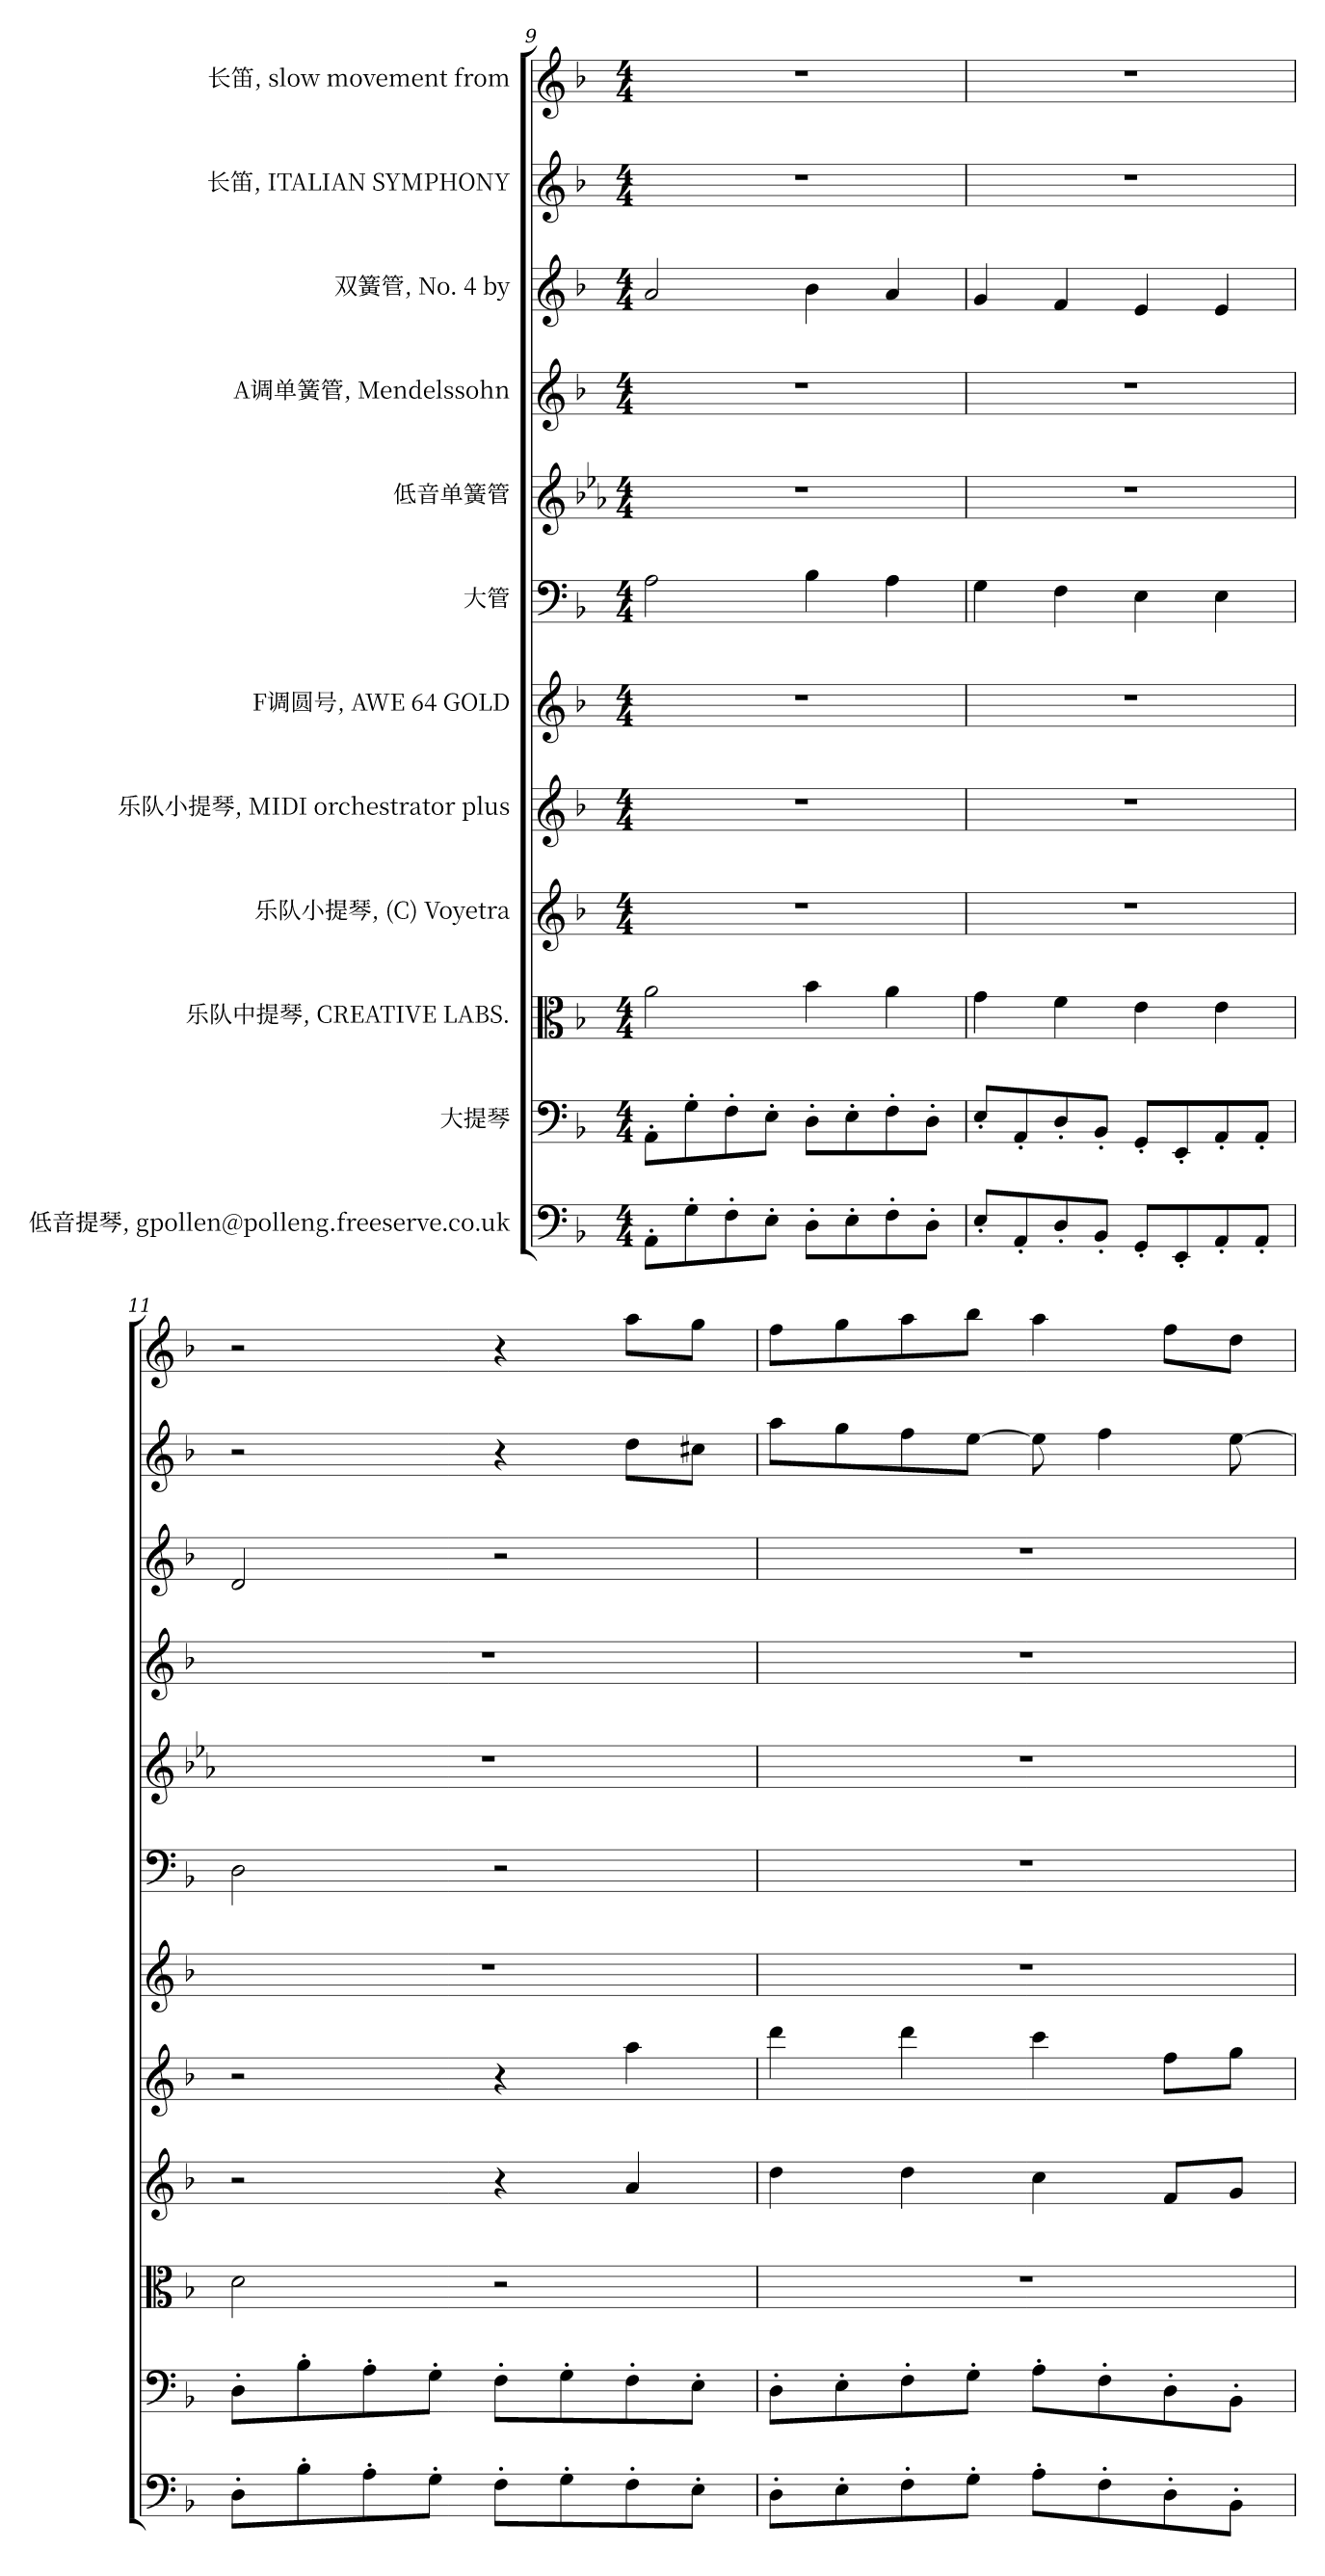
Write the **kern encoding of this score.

**kern	**kern	**kern	**kern	**kern	**kern	**kern	**kern	**kern	**kern	**kern	**kern
*part12	*part11	*part10	*part9	*part8	*part7	*part6	*part5	*part4	*part3	*part2	*part1
*staff12	*staff11	*staff10	*staff9	*staff8	*staff7	*staff6	*staff5	*staff4	*staff3	*staff2	*staff1
*I"低音提琴, gpollen@polleng.freeserve.co.uk	*I"大提琴	*I"乐队中提琴, CREATIVE LABS.	*I"乐队小提琴, (C) Voyetra	*I"乐队小提琴, MIDI orchestrator plus	*I"F调圆号, AWE 64 GOLD	*I"大管	*I"低音单簧管	*I"A调单簧管, Mendelssohn	*I"双簧管, No. 4 by	*I"长笛, ITALIAN SYMPHONY	*I"长笛, slow movement from
*clefF4	*clefF4	*clefC3	*clefG2	*clefG2	*clefG2	*clefF4	*clefG2	*clefG2	*clefG2	*clefG2	*clefG2
*ITrd7c12	*	*	*	*	*ITrd4c7	*	*ITrd8c14	*ITrd2c3	*	*	*
*k[b-]	*k[b-]	*k[b-]	*k[b-]	*k[b-]	*k[b-e-]	*k[b-]	*k[b-e-a-]	*k[f#c#]	*k[b-]	*k[b-]	*k[b-]
*M4/4	*M4/4	*M4/4	*M4/4	*M4/4	*M4/4	*M4/4	*M4/4	*M4/4	*M4/4	*M4/4	*M4/4
=9	=9	=9	=9	=9	=9	=9	=9	=9	=9	=9	=9
8AAA'\L	8AA'\L	2a\	1r	1r	1r	2A\	1r	1r	2a/	1r	1r
8GG'\	8G'\	.	.	.	.	.	.	.	.	.	.
8FF'\	8F'\	.	.	.	.	.	.	.	.	.	.
8EE'\J	8E'\J	.	.	.	.	.	.	.	.	.	.
8DD'\L	8D'\L	4b-\	.	.	.	4B-\	.	.	4b-\	.	.
8EE'\	8E'\	.	.	.	.	.	.	.	.	.	.
8FF'\	8F'\	4a\	.	.	.	4A\	.	.	4a/	.	.
8DD'\J	8D'\J	.	.	.	.	.	.	.	.	.	.
=10	=10	=10	=10	=10	=10	=10	=10	=10	=10	=10	=10
8EE'/L	8E'/L	4g\	1r	1r	1r	4G\	1r	1r	4g/	1r	1r
8AAA'/	8AA'/	.	.	.	.	.	.	.	.	.	.
8DD'/	8D'/	4f\	.	.	.	4F\	.	.	4f/	.	.
8BBB-'/J	8BB-'/J	.	.	.	.	.	.	.	.	.	.
8GGG'/L	8GG'/L	4e\	.	.	.	4E\	.	.	4e/	.	.
8EEE'/	8EE'/	.	.	.	.	.	.	.	.	.	.
8AAA'/	8AA'/	4e\	.	.	.	4E\	.	.	4e/	.	.
8AAA'/J	8AA'/J	.	.	.	.	.	.	.	.	.	.
!!LO:PB:g=z
=11	=11	=11	=11	=11	=11	=11	=11	=11	=11	=11	=11
8DD'\L	8D'\L	2d\	2r	2r	1r	2D\	1r	1r	2d/	2r	2r
8BB-'\	8B-'\	.	.	.	.	.	.	.	.	.	.
8AA'\	8A'\	.	.	.	.	.	.	.	.	.	.
8GG'\J	8G'\J	.	.	.	.	.	.	.	.	.	.
8FF'\L	8F'\L	2r	4r	4r	.	2r	.	.	2r	4r	4r
8GG'\	8G'\	.	.	.	.	.	.	.	.	.	.
8FF'\	8F'\	.	4a/	4aa\	.	.	.	.	.	8dd\L	8aa\L
8EE'\J	8E'\J	.	.	.	.	.	.	.	.	8cc#X\J	8gg\J
=12	=12	=12	=12	=12	=12	=12	=12	=12	=12	=12	=12
8DD'\L	8D'\L	1r	4dd\	4ddd\	1r	1r	1r	1r	1r	8aa\L	8ff\L
8EE'\	8E'\	.	.	.	.	.	.	.	.	8gg\	8gg\
8FF'\	8F'\	.	4dd\	4ddd\	.	.	.	.	.	8ff\	8aa\
8GG'\J	8G'\J	.	.	.	.	.	.	.	.	[8ee\J	8bb-\J
8AA'\L	8A'\L	.	4cc\	4ccc\	.	.	.	.	.	8ee\]	4aa\
8FF'\	8F'\	.	.	.	.	.	.	.	.	4ff\	.
8DD'\	8D'\	.	8f/L	8ff\L	.	.	.	.	.	.	8ff\L
8BBB-'\J	8BB-'\J	.	8g/J	8gg\J	.	.	.	.	.	[8ee\	8dd\J
=	=	=	=	=	=	=	=	=	=	=	=
*-	*-	*-	*-	*-	*-	*-	*-	*-	*-	*-	*-
